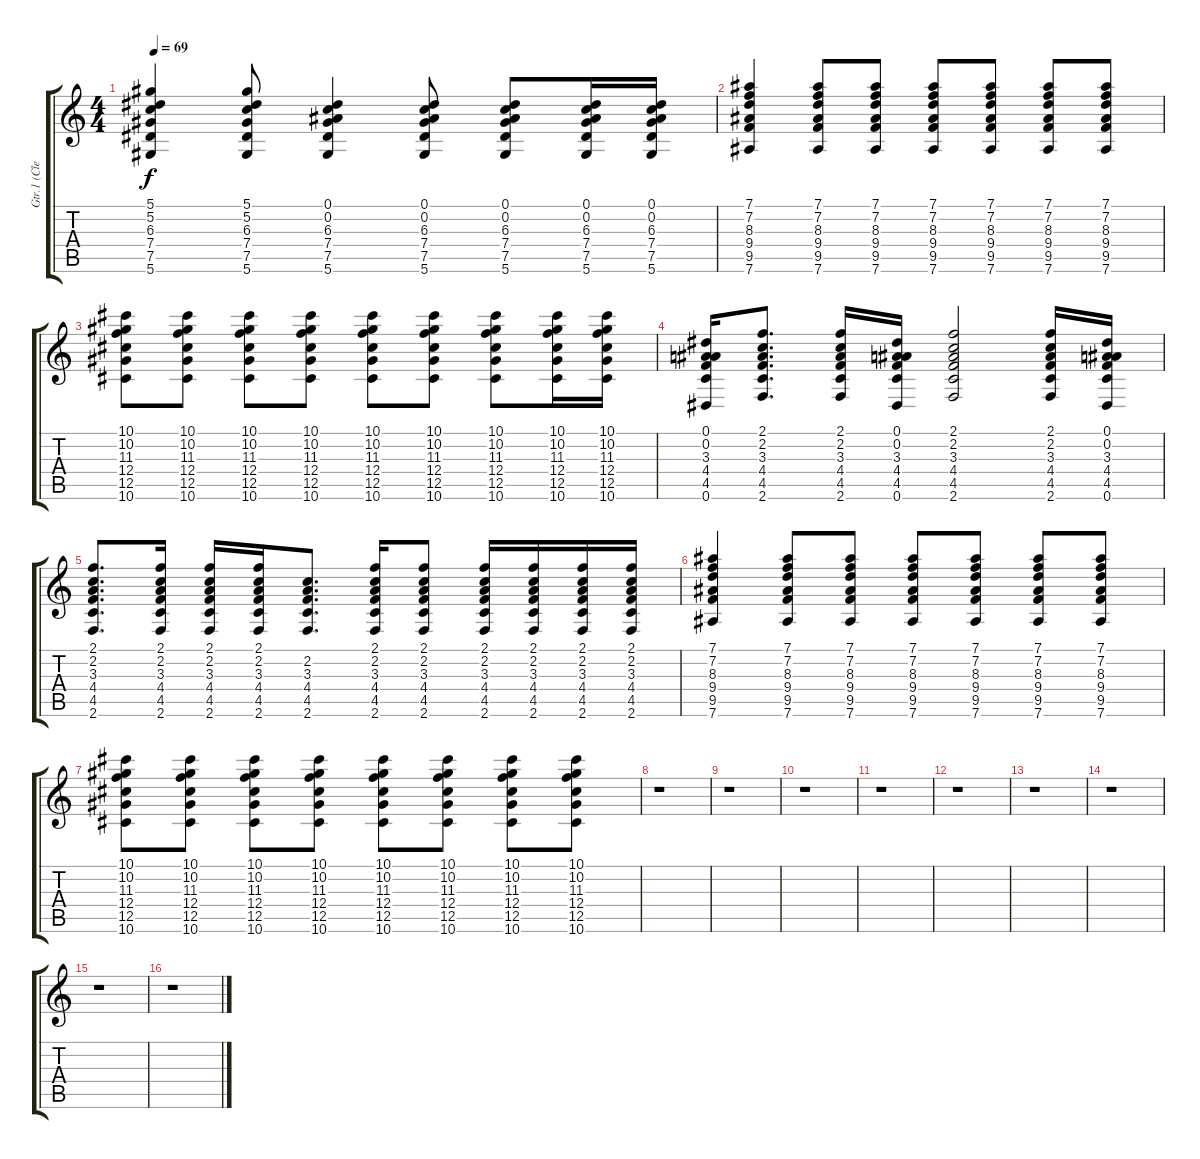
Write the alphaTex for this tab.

\track ("Gtr.1 (Clean)" "Gtr.1 (Cle") {instrument electricguitarclean}
\staff {score tabs}
\tuning (Eb4 Bb3 Gb3 Db3 Ab2 Eb2) {hide}
\ts (4 4)
\tempo 69
\clef g2
\ks c
(5.1 5.2 6.3 7.4 7.5 5.6).4{dy f} (5.1 5.2 6.3 7.4 7.5 5.6).8 (0.1 0.2 6.3 7.4 7.5 5.6).4 (0.1 0.2 6.3 7.4 7.5 5.6).8 (0.1 0.2 6.3 7.4 7.5 5.6).8 (0.1 0.2 6.3 7.4 7.5 5.6).16 (0.1 0.2 6.3 7.4 7.5 5.6).16 |
(7.1 7.2 8.3 9.4 9.5 7.6).4 (7.1 7.2 8.3 9.4 9.5 7.6).8 (7.1 7.2 8.3 9.4 9.5 7.6).8 (7.1 7.2 8.3 9.4 9.5 7.6).8 (7.1 7.2 8.3 9.4 9.5 7.6).8 (7.1 7.2 8.3 9.4 9.5 7.6).8 (7.1 7.2 8.3 9.4 9.5 7.6).8 |
(10.1 10.2 11.3 12.4 12.5 10.6).8 (10.1 10.2 11.3 12.4 12.5 10.6).8 (10.1 10.2 11.3 12.4 12.5 10.6).8 (10.1 10.2 11.3 12.4 12.5 10.6).8 (10.1 10.2 11.3 12.4 12.5 10.6).8 (10.1 10.2 11.3 12.4 12.5 10.6).8 (10.1 10.2 11.3 12.4 12.5 10.6).8 (10.1 10.2 11.3 12.4 12.5 10.6).16 (10.1 10.2 11.3 12.4 12.5 10.6).16 |
(0.1 0.2 3.3 4.4 4.5 0.6).16 (2.1 2.2 3.3 4.4 4.5 2.6).8{d} (2.1 2.2 3.3 4.4 4.5 2.6).16 (0.1 0.2 3.3 4.4 4.5 0.6).16 (2.1 2.2 3.3 4.4 4.5 2.6).2 (2.1 2.2 3.3 4.4 4.5 2.6).16 (0.1 0.2 3.3 4.4 4.5 0.6).16 |
(2.1 2.2 3.3 4.4 4.5 2.6).8{d} (2.1 2.2 3.3 4.4 4.5 2.6).16 (2.1 2.2 3.3 4.4 4.5 2.6).16 (2.1 2.2 3.3 4.4 4.5 2.6).16 (2.2 3.3 4.4 4.5 2.6).8{d} (2.1 2.2 3.3 4.4 4.5 2.6).16 (2.1 2.2 3.3 4.4 4.5 2.6).8 (2.1 2.2 3.3 4.4 4.5 2.6).16 (2.1 2.2 3.3 4.4 4.5 2.6).16 (2.1 2.2 3.3 4.4 4.5 2.6).16 (2.1 2.2 3.3 4.4 4.5 2.6).16 |
(7.1 7.2 8.3 9.4 9.5 7.6).4 (7.1 7.2 8.3 9.4 9.5 7.6).8 (7.1 7.2 8.3 9.4 9.5 7.6).8 (7.1 7.2 8.3 9.4 9.5 7.6).8 (7.1 7.2 8.3 9.4 9.5 7.6).8 (7.1 7.2 8.3 9.4 9.5 7.6).8 (7.1 7.2 8.3 9.4 9.5 7.6).8 |
(10.1 10.2 11.3 12.4 12.5 10.6).8 (10.1 10.2 11.3 12.4 12.5 10.6).8 (10.1 10.2 11.3 12.4 12.5 10.6).8 (10.1 10.2 11.3 12.4 12.5 10.6).8 (10.1 10.2 11.3 12.4 12.5 10.6).8 (10.1 10.2 11.3 12.4 12.5 10.6).8 (10.1 10.2 11.3 12.4 12.5 10.6).8 (10.1 10.2 11.3 12.4 12.5 10.6).8 |
r.1 |
r.1 |
r.1 |
r.1 |
r.1 |
r.1 |
r.1 |
r.1 |
r.1
